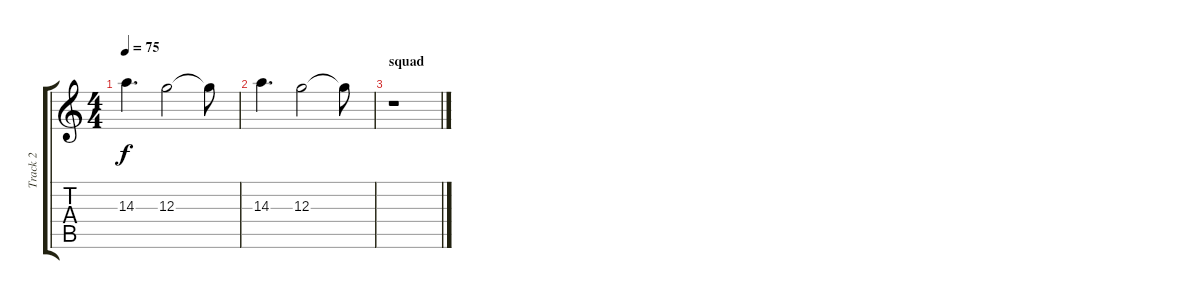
\track ("Track 2" "Track 2") {instrument electricguitarjazz}
\staff {score tabs}
\tuning (E4 B3 G3 D3 A2 E2) {hide}
\ts (4 4)
\tempo 75
\clef g2
\ks c
14.3.4{d dy f} 12.3.2 12.3{t}.8 |
14.3.4{d} 12.3.2 12.3{t}.8 |
\section ("" "squad")
r.1
